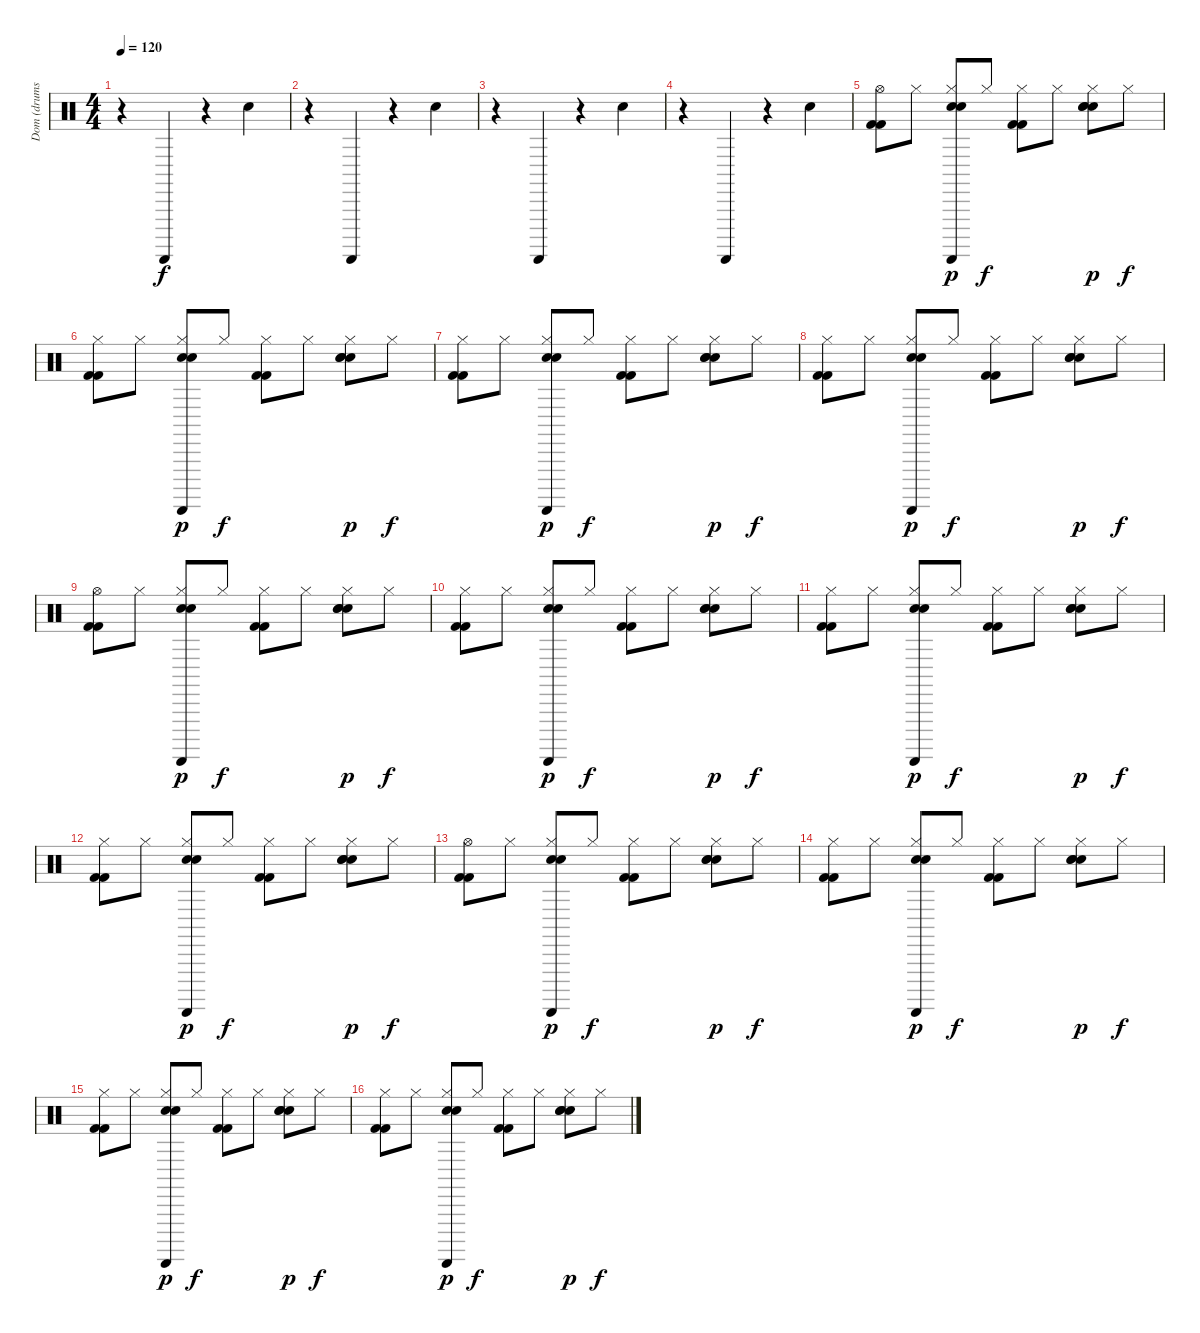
\track ("Dom (drums)" "Dom (drums") {instrument percussion}
\staff {score}
\articulation defaults
\ts (4 4)
\tempo 120
\clef neutral
\ks c
r.4{dy f volume 8} "Guiro (scrap-return)".4 r.4 "Hand Clap (hit)".4 |
r.4 "Guiro (scrap-return)".4 r.4 "Hand Clap (hit)".4 |
r.4 "Guiro (scrap-return)".4 r.4 "Hand Clap (hit)".4 |
r.4 "Guiro (scrap-return)".4 r.4 "Hand Clap (hit)".4 |
("Hi-Hat (open)" "Kick (hit) 2" "Kick (hit) 2").8{volume 13} "Hi-Hat (closed)".8 ("Hi-Hat (closed)" "Guiro (scrap-return)" "Electric Snare (hit)" "Electric Snare (hit)").8{dy p} "Hi-Hat (closed)".8{dy f} ("Hi-Hat (closed)" "Kick (hit) 2" "Kick (hit) 2").8 "Hi-Hat (closed)".8 ("Hi-Hat (closed)" "Hand Clap (hit)" "Electric Snare (hit)" "Electric Snare (hit)").8{dy p} "Hi-Hat (closed)".8{dy f} |
("Hi-Hat (closed)" "Kick (hit) 2" "Kick (hit) 2").8 "Hi-Hat (closed)".8 ("Hi-Hat (closed)" "Guiro (scrap-return)" "Electric Snare (hit)" "Electric Snare (hit)").8{dy p} "Hi-Hat (closed)".8{dy f} ("Hi-Hat (closed)" "Kick (hit) 2" "Kick (hit) 2").8 "Hi-Hat (closed)".8 ("Hi-Hat (closed)" "Hand Clap (hit)" "Electric Snare (hit)" "Electric Snare (hit)").8{dy p} "Hi-Hat (closed)".8{dy f} |
("Hi-Hat (closed)" "Kick (hit) 2" "Kick (hit) 2").8 "Hi-Hat (closed)".8 ("Hi-Hat (closed)" "Guiro (scrap-return)" "Electric Snare (hit)" "Electric Snare (hit)").8{dy p} "Hi-Hat (closed)".8{dy f} ("Hi-Hat (closed)" "Kick (hit) 2" "Kick (hit) 2").8 "Hi-Hat (closed)".8 ("Hi-Hat (closed)" "Hand Clap (hit)" "Electric Snare (hit)" "Electric Snare (hit)").8{dy p} "Hi-Hat (closed)".8{dy f} |
("Hi-Hat (closed)" "Kick (hit) 2" "Kick (hit) 2").8 "Hi-Hat (closed)".8 ("Hi-Hat (closed)" "Guiro (scrap-return)" "Electric Snare (hit)" "Electric Snare (hit)").8{dy p} "Hi-Hat (closed)".8{dy f} ("Hi-Hat (closed)" "Kick (hit) 2" "Kick (hit) 2").8 "Hi-Hat (closed)".8 ("Hi-Hat (closed)" "Hand Clap (hit)" "Electric Snare (hit)" "Electric Snare (hit)").8{dy p} "Hi-Hat (closed)".8{dy f} |
("Hi-Hat (open)" "Kick (hit) 2" "Kick (hit) 2").8{volume 13} "Hi-Hat (closed)".8 ("Hi-Hat (closed)" "Guiro (scrap-return)" "Electric Snare (hit)" "Electric Snare (hit)").8{dy p} "Hi-Hat (closed)".8{dy f} ("Hi-Hat (closed)" "Kick (hit) 2" "Kick (hit) 2").8 "Hi-Hat (closed)".8 ("Hi-Hat (closed)" "Hand Clap (hit)" "Electric Snare (hit)" "Electric Snare (hit)").8{dy p} "Hi-Hat (closed)".8{dy f} |
("Hi-Hat (closed)" "Kick (hit) 2" "Kick (hit) 2").8 "Hi-Hat (closed)".8 ("Hi-Hat (closed)" "Guiro (scrap-return)" "Electric Snare (hit)" "Electric Snare (hit)").8{dy p} "Hi-Hat (closed)".8{dy f} ("Hi-Hat (closed)" "Kick (hit) 2" "Kick (hit) 2").8 "Hi-Hat (closed)".8 ("Hi-Hat (closed)" "Hand Clap (hit)" "Electric Snare (hit)" "Electric Snare (hit)").8{dy p} "Hi-Hat (closed)".8{dy f} |
("Hi-Hat (closed)" "Kick (hit) 2" "Kick (hit) 2").8 "Hi-Hat (closed)".8 ("Hi-Hat (closed)" "Guiro (scrap-return)" "Electric Snare (hit)" "Electric Snare (hit)").8{dy p} "Hi-Hat (closed)".8{dy f} ("Hi-Hat (closed)" "Kick (hit) 2" "Kick (hit) 2").8 "Hi-Hat (closed)".8 ("Hi-Hat (closed)" "Hand Clap (hit)" "Electric Snare (hit)" "Electric Snare (hit)").8{dy p} "Hi-Hat (closed)".8{dy f} |
("Hi-Hat (closed)" "Kick (hit) 2" "Kick (hit) 2").8 "Hi-Hat (closed)".8 ("Hi-Hat (closed)" "Guiro (scrap-return)" "Electric Snare (hit)" "Electric Snare (hit)").8{dy p} "Hi-Hat (closed)".8{dy f} ("Hi-Hat (closed)" "Kick (hit) 2" "Kick (hit) 2").8 "Hi-Hat (closed)".8 ("Hi-Hat (closed)" "Hand Clap (hit)" "Electric Snare (hit)" "Electric Snare (hit)").8{dy p} "Hi-Hat (closed)".8{dy f} |
("Hi-Hat (open)" "Kick (hit) 2" "Kick (hit) 2").8{volume 13} "Hi-Hat (closed)".8 ("Hi-Hat (closed)" "Guiro (scrap-return)" "Electric Snare (hit)" "Electric Snare (hit)").8{dy p} "Hi-Hat (closed)".8{dy f} ("Hi-Hat (closed)" "Kick (hit) 2" "Kick (hit) 2").8 "Hi-Hat (closed)".8 ("Hi-Hat (closed)" "Hand Clap (hit)" "Electric Snare (hit)" "Electric Snare (hit)").8{dy p} "Hi-Hat (closed)".8{dy f} |
("Hi-Hat (closed)" "Kick (hit) 2" "Kick (hit) 2").8 "Hi-Hat (closed)".8 ("Hi-Hat (closed)" "Guiro (scrap-return)" "Electric Snare (hit)" "Electric Snare (hit)").8{dy p} "Hi-Hat (closed)".8{dy f} ("Hi-Hat (closed)" "Kick (hit) 2" "Kick (hit) 2").8 "Hi-Hat (closed)".8 ("Hi-Hat (closed)" "Hand Clap (hit)" "Electric Snare (hit)" "Electric Snare (hit)").8{dy p} "Hi-Hat (closed)".8{dy f} |
("Hi-Hat (closed)" "Kick (hit) 2" "Kick (hit) 2").8 "Hi-Hat (closed)".8 ("Hi-Hat (closed)" "Guiro (scrap-return)" "Electric Snare (hit)" "Electric Snare (hit)").8{dy p} "Hi-Hat (closed)".8{dy f} ("Hi-Hat (closed)" "Kick (hit) 2" "Kick (hit) 2").8 "Hi-Hat (closed)".8 ("Hi-Hat (closed)" "Hand Clap (hit)" "Electric Snare (hit)" "Electric Snare (hit)").8{dy p} "Hi-Hat (closed)".8{dy f} |
("Hi-Hat (closed)" "Kick (hit) 2" "Kick (hit) 2").8 "Hi-Hat (closed)".8 ("Hi-Hat (closed)" "Guiro (scrap-return)" "Electric Snare (hit)" "Electric Snare (hit)").8{dy p} "Hi-Hat (closed)".8{dy f} ("Hi-Hat (closed)" "Kick (hit) 2" "Kick (hit) 2").8 "Hi-Hat (closed)".8 ("Hi-Hat (closed)" "Hand Clap (hit)" "Electric Snare (hit)" "Electric Snare (hit)").8{dy p} "Hi-Hat (closed)".8{dy f}
